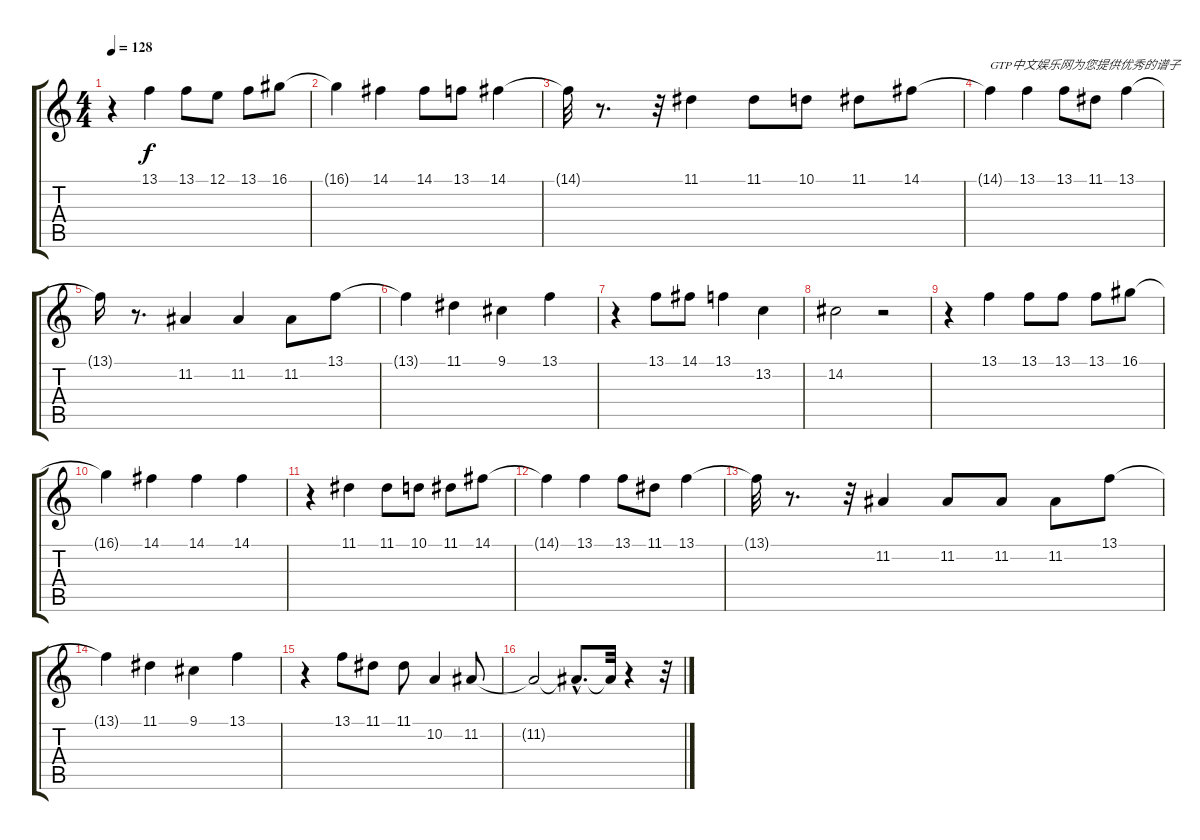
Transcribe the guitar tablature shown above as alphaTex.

\track "" {instrument voiceoohs}
\staff {score tabs}
\tuning (E4 B3 G3 D3 A2 E2) {hide}
\ts (4 4)
\tempo 128
\clef g2
\ks c
r.4{dy f instrument voiceoohs} 13.1.4 13.1.8 12.1.8 13.1.8 16.1.8 |
16.1{t}.4 14.1.4 14.1.8 13.1.8 14.1.4 |
14.1{t}.32 r.8{d} r.32 11.1.4 11.1.8 10.1.8 11.1.8 14.1.8 |
14.1{t}.4{txt "GTP中文娱乐网为您提供优秀的谱子"} 13.1.4 13.1.8 11.1.8 13.1.4 |
13.1{t}.16 r.8{d} 11.2.4 11.2.4 11.2.8 13.1.8 |
13.1{t}.4 11.1.4 9.1.4 13.1.4 |
r.4 13.1.8 14.1.8 13.1.4 13.2.4 |
14.2.2 r.2 |
r.4 13.1.4 13.1.8 13.1.8 13.1.8 16.1.8 |
16.1{t}.4 14.1.4 14.1.4 14.1.4 |
r.4 11.1.4 11.1.8 10.1.8 11.1.8 14.1.8 |
14.1{t}.4 13.1.4 13.1.8 11.1.8 13.1.4 |
13.1{t}.32 r.8{d} r.32 11.2.4 11.2.8 11.2.8 11.2.8 13.1.8 |
13.1{t}.4 11.1.4 9.1.4 13.1.4 |
r.4 13.1.8 11.1.8 11.1.8 10.2.4 11.2.8 |
11.2{t}.2 11.2{hac t}.8{d} 11.2{t}.32 r.4 r.32
